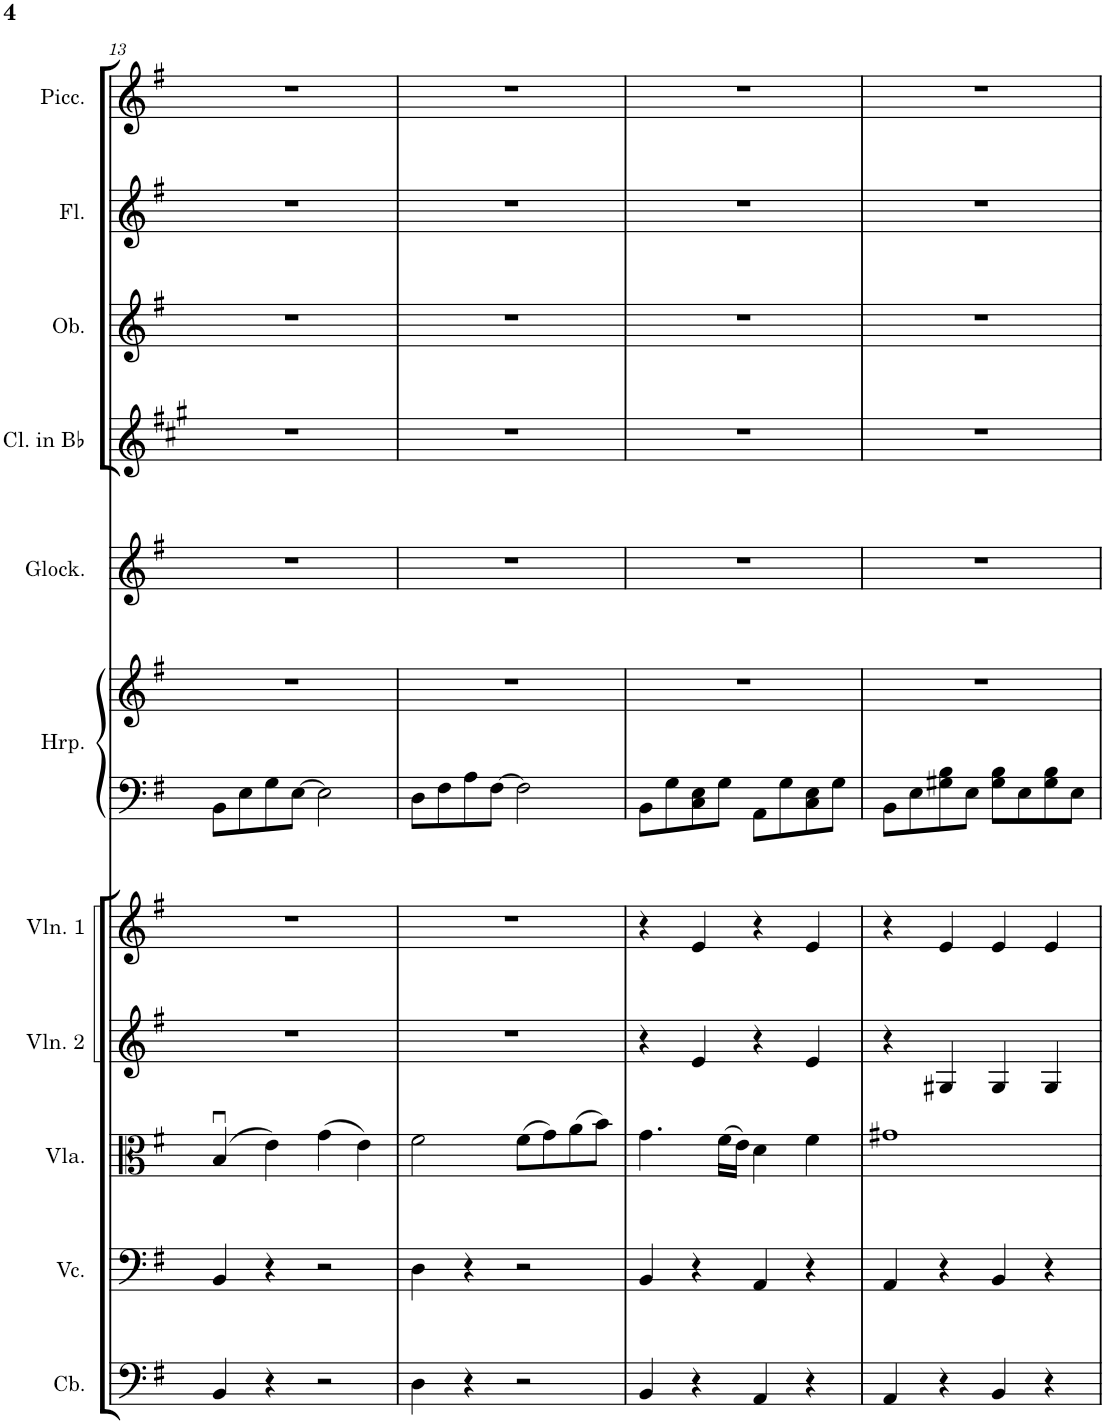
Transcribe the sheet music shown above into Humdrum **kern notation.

**kern	**kern	**kern	**kern	**kern	**kern	**kern	**kern	**kern	**kern	**kern	**kern
*part11	*part10	*part9	*part8	*part7	*part6	*part6	*part5	*part4	*part3	*part2	*part1
*staff12	*staff11	*staff10	*staff9	*staff8	*staff7	*staff6	*staff5	*staff4	*staff3	*staff2	*staff1
*I"Contrabass	*I"Violoncello	*I"Viola	*I"Violin II	*I"Violin I	*I"Harp	*	*I"Glockenspiel	*I"Clarinet in Bb	*I"Oboe	*I"Flute	*I"Piccolo
*I'Cb.	*I'Vc.	*I'Vla.	*I'Vln. 2	*I'Vln. 1	*I'Hrp.	*	*I'Glock.	*I'Cl. in Bb	*I'Ob.	*I'Fl.	*I'Picc.
!!LO:PB:g=z
*clefF4	*clefF4	*clefC3	*clefG2	*clefG2	*clefF4	*clefG2	*clefG2	*clefG2	*clefG2	*clefG2	*clefG2
*Trd7c12	*	*	*	*	*	*	*Trd-14c-24	*Trd1c2	*	*	*Trd-7c-12
*k[f#]	*k[f#]	*k[f#]	*k[f#]	*k[f#]	*k[f#]	*k[f#]	*k[f#]	*k[f#c#g#]	*k[f#]	*k[f#]	*k[f#]
*M4/4	*M4/4	*M4/4	*M4/4	*M4/4	*M4/4	*M4/4	*M4/4	*M4/4	*M4/4	*M4/4	*M4/4
=13	=13	=13	=13	=13	=13	=13	=13	=13	=13	=13	=13
4BB/	4BB/	(4Bu/	1r	1r	8BB\L	1r	1r	1r	1r	1r	1r
.	.	.	.	.	8E\	.	.	.	.	.	.
4r	4r	4e\)	.	.	8G\	.	.	.	.	.	.
.	.	.	.	.	[8E\J	.	.	.	.	.	.
2r	2r	(4g\	.	.	2E\]	.	.	.	.	.	.
.	.	4e\)	.	.	.	.	.	.	.	.	.
=14	=14	=14	=14	=14	=14	=14	=14	=14	=14	=14	=14
4D\	4D\	2f#\	1r	1r	8D\L	1r	1r	1r	1r	1r	1r
.	.	.	.	.	8F#\	.	.	.	.	.	.
4r	4r	.	.	.	8A\	.	.	.	.	.	.
.	.	.	.	.	[8F#\J	.	.	.	.	.	.
2r	2r	(8f#\L	.	.	2F#\]	.	.	.	.	.	.
.	.	8g\)	.	.	.	.	.	.	.	.	.
.	.	(8a\	.	.	.	.	.	.	.	.	.
.	.	8b\J)	.	.	.	.	.	.	.	.	.
=15	=15	=15	=15	=15	=15	=15	=15	=15	=15	=15	=15
4BB/	4BB/	4.g\	4r	4r	8BB\L	1r	1r	1r	1r	1r	1r
.	.	.	.	.	8G\	.	.	.	.	.	.
4r	4r	.	4e/	4e/	8C\ 8E\	.	.	.	.	.	.
.	.	(16f#\LL	.	.	8G\J	.	.	.	.	.	.
.	.	16e\JJ)	.	.	.	.	.	.	.	.	.
4AA/	4AA/	4d\	4r	4r	8AA\L	.	.	.	.	.	.
.	.	.	.	.	8G\	.	.	.	.	.	.
4r	4r	4f#\	4e/	4e/	8C\ 8E\	.	.	.	.	.	.
.	.	.	.	.	8G\J	.	.	.	.	.	.
=16	=16	=16	=16	=16	=16	=16	=16	=16	=16	=16	=16
4AA/	4AA/	1g#X	4r	4r	8BB\L	1r	1r	1r	1r	1r	1r
.	.	.	.	.	8E\	.	.	.	.	.	.
4r	4r	.	4G#X/	4e/	8G#X\ 8B\	.	.	.	.	.	.
.	.	.	.	.	8E\J	.	.	.	.	.	.
4BB/	4BB/	.	4G#/	4e/	8G#\ 8B\L	.	.	.	.	.	.
.	.	.	.	.	8E\	.	.	.	.	.	.
4r	4r	.	4G#/	4e/	8G#\ 8B\	.	.	.	.	.	.
.	.	.	.	.	8E\J	.	.	.	.	.	.
=	=	=	=	=	=	=	=	=	=	=	=
*-	*-	*-	*-	*-	*-	*-	*-	*-	*-	*-	*-
